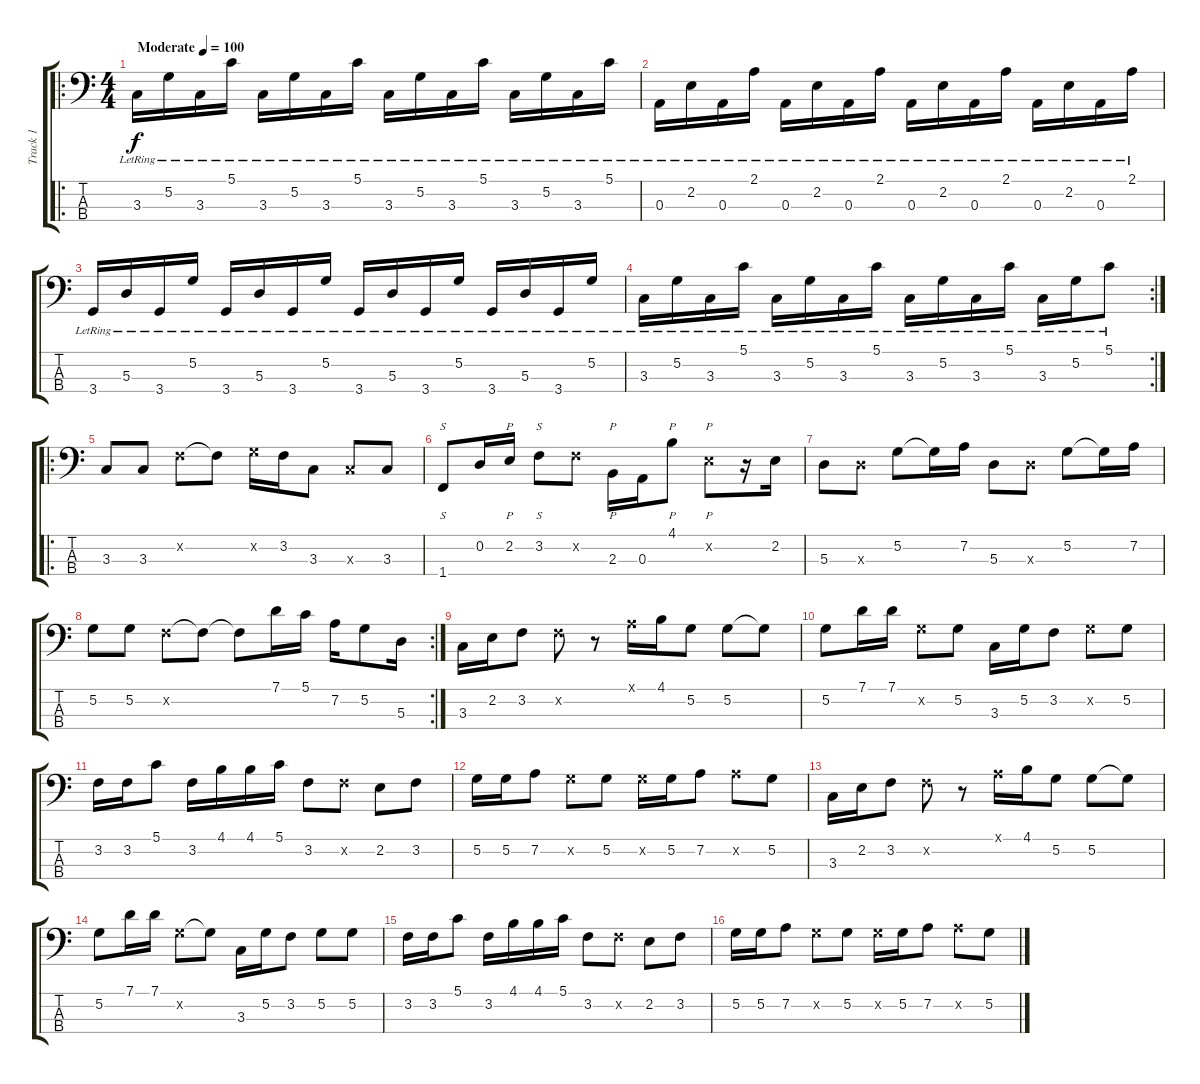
\track ("Track 1" "Track 1") {instrument electricbassfinger}
\staff {score tabs}
\tuning (G2 D2 A1 E1) {hide}
\ro
\ts (4 4)
\tempo (100 "Moderate")
\clef f4
\ks c
3.3{lr}.16{dy f instrument electricbassfinger} 5.2{lr}.16 3.3{lr}.16 5.1{lr}.16 3.3{lr}.16 5.2{lr}.16 3.3{lr}.16 5.1{lr}.16 3.3{lr}.16 5.2{lr}.16 3.3{lr}.16 5.1{lr}.16 3.3{lr}.16 5.2{lr}.16 3.3{lr}.16 5.1{lr}.16 |
0.3{lr}.16 2.2{lr}.16 0.3{lr}.16 2.1{lr}.16 0.3{lr}.16 2.2{lr}.16 0.3{lr}.16 2.1{lr}.16 0.3{lr}.16 2.2{lr}.16 0.3{lr}.16 2.1{lr}.16 0.3{lr}.16 2.2{lr}.16 0.3{lr}.16 2.1{lr}.16 |
3.4{lr}.16 5.3{lr}.16 3.4{lr}.16 5.2{lr}.16 3.4{lr}.16 5.3{lr}.16 3.4{lr}.16 5.2{lr}.16 3.4{lr}.16 5.3{lr}.16 3.4{lr}.16 5.2{lr}.16 3.4{lr}.16 5.3{lr}.16 3.4{lr}.16 5.2{lr}.16 |
\rc 2
3.3{lr}.16 5.2{lr}.16 3.3{lr}.16 5.1{lr}.16 3.3{lr}.16 5.2{lr}.16 3.3{lr}.16 5.1{lr}.16 3.3{lr}.16 5.2{lr}.16 3.3{lr}.16 5.1{lr}.16 3.3{lr}.16 5.2{lr}.16 5.1{lr}.8 |
\ro
3.3.8 3.3.8 3.2{x}.8 3.2{t}.8 5.2{x}.16 3.2.16 3.3.8 3.3{x}.8 3.3.8 |
1.4.8{s} 0.2.16 2.2.16{p} 3.2.8{s} 3.2{x}.8 2.3.16{p} 0.3.16 4.1.8{p} 2.2{x}.8{p} r.16 2.2.16 |
5.3.8 5.3{x}.8 5.2.8 5.2{t}.16 7.2.16 5.3.8 5.3{x}.8 5.2.8 5.2{t}.16 7.2.16 |
\rc 2
5.2.8 5.2.8 3.2{x}.8 3.2{t}.8 3.2{t}.8 7.1.16 5.1.16 7.2.16 5.2.8 5.3.16 |
3.3.16 2.2.16 3.2.8 3.2{x}.8 r.8 2.1{x}.16 4.1.16 5.2.8 5.2.8 5.2{t}.8 |
5.2.8 7.1.16 7.1.16 5.2{x}.8 5.2.8 3.3.16 5.2.16 3.2.8 5.2{x}.8 5.2.8 |
3.2.16 3.2.16 5.1.8 3.2.16 4.1.16 4.1.16 5.1.16 3.2.8 3.2{x}.8 2.2.8 3.2.8 |
5.2.16 5.2.16 7.2.8 5.2{x}.8 5.2.8 5.2{x}.16 5.2.16 7.2.8 7.2{x}.8 5.2.8 |
3.3.16 2.2.16 3.2.8 3.2{x}.8 r.8 2.1{x}.16 4.1.16 5.2.8 5.2.8 5.2{t}.8 |
5.2.8 7.1.16 7.1.16 5.2{x}.8 5.2{t}.8 3.3.16 5.2.16 3.2.8 5.2.8 5.2.8 |
3.2.16 3.2.16 5.1.8 3.2.16 4.1.16 4.1.16 5.1.16 3.2.8 3.2{x}.8 2.2.8 3.2.8 |
5.2.16 5.2.16 7.2.8 5.2{x}.8 5.2.8 5.2{x}.16 5.2.16 7.2.8 7.2{x}.8 5.2.8
